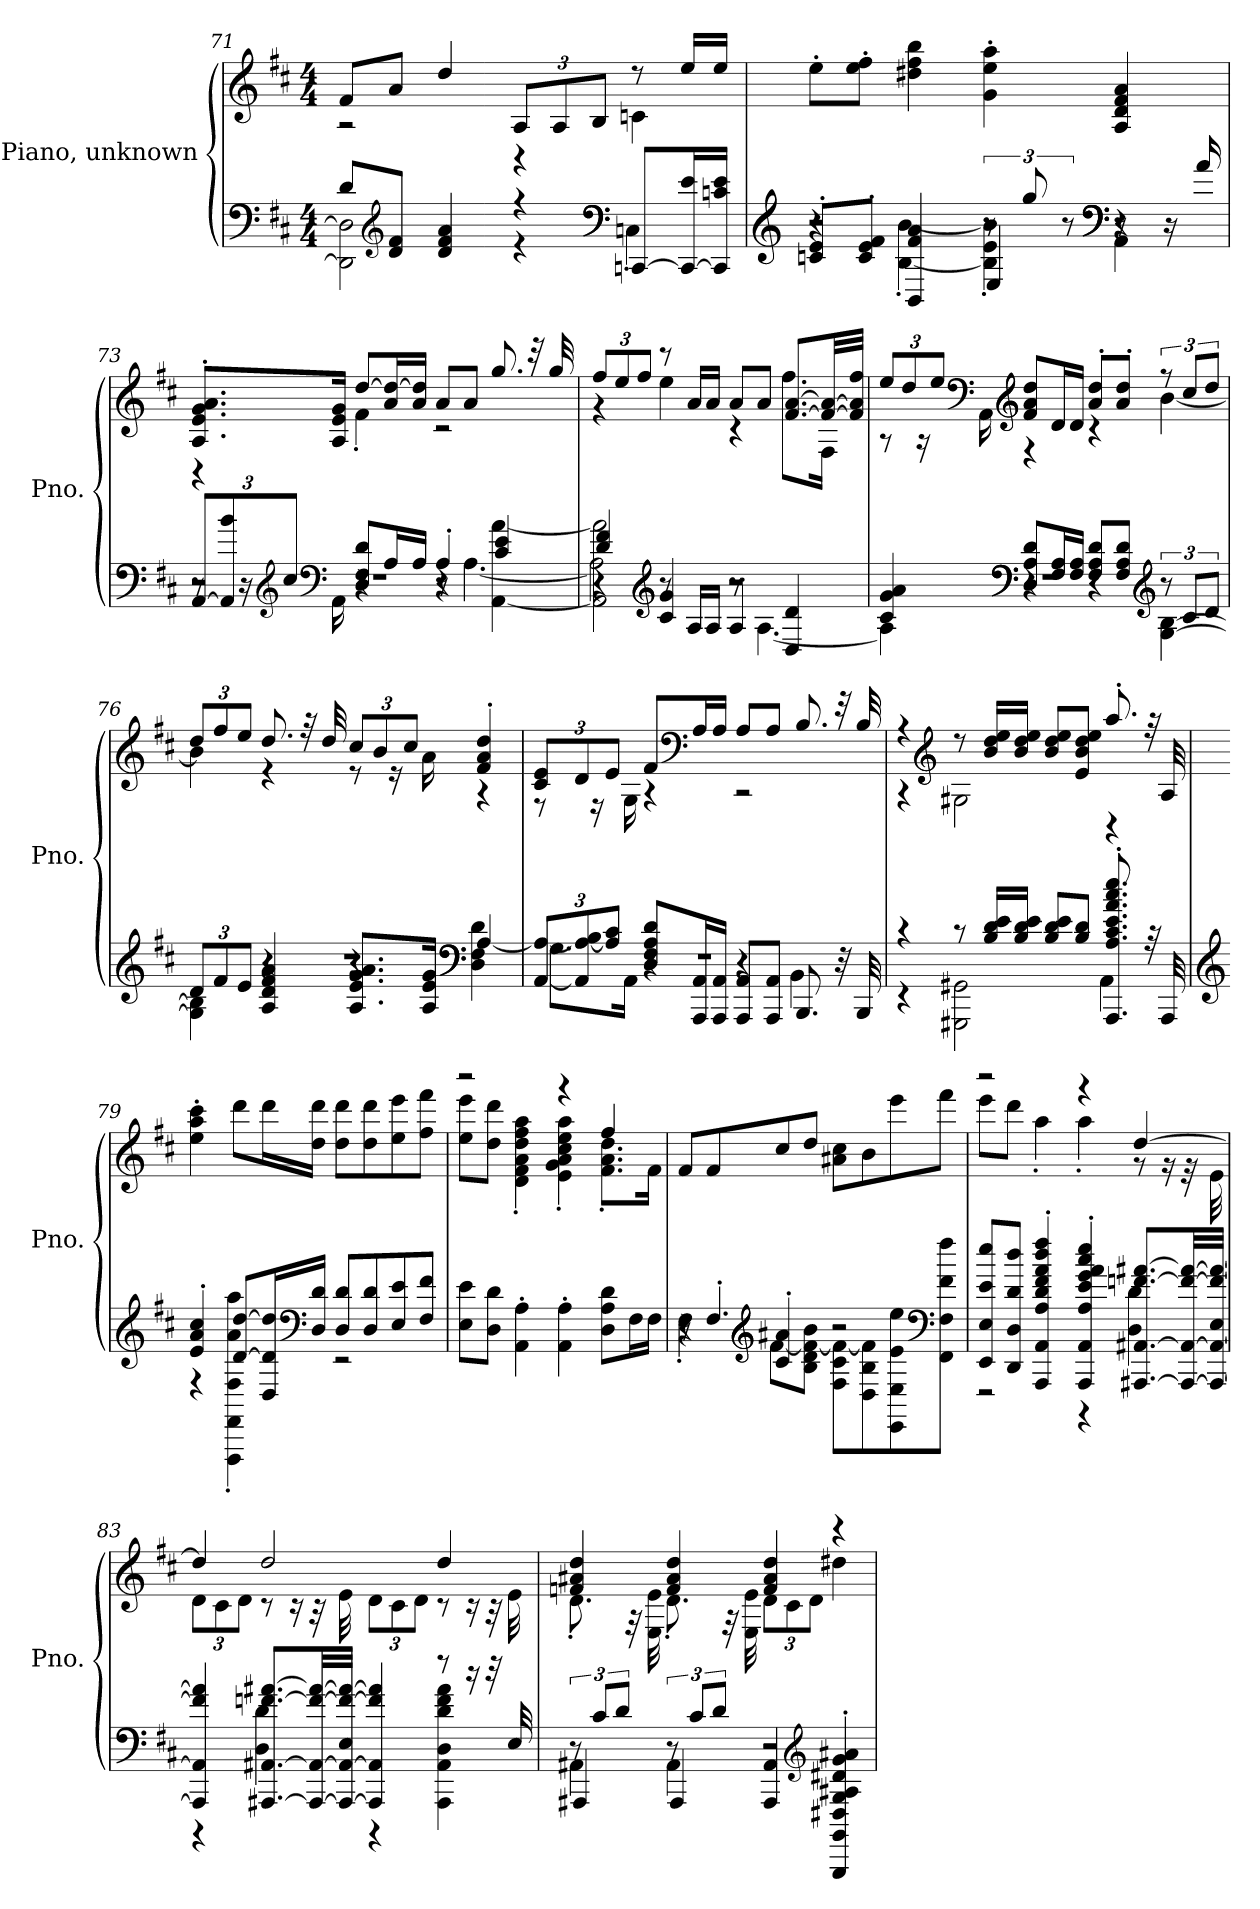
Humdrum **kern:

**kern	**kern
*part1	*part1
*staff2	*staff1
*I"Piano, unknown	*
*I'Pno.	*
*clefF4	*clefG2
*k[f#c#]	*k[f#c#]
*M4/4	*M4/4
=71	=71
*^	*^
8d/L	2DD\] 2D\]	8f#/L	2r
*clefG2	*	*	*
8d/ 8f#/J	.	8a/J	.
4d/ 4f#/ 4a/	.	4dd/	.
*	*	*Xbrackettup	*
4r	4r	12A/L	4r
.	.	12A/	.
.	.	12B/J	.
*clefF4	*	*	*
[8CCn/L	4Cn'\	8r	4cn\
16CC/_ 16e/L	.	16ee/LL	.
16CC/] 16cn/ 16e/JJ	.	16ee/JJ	.
*v	*v	*	*
*	*v	*v
!!LO:LB:g=z
=72	=72
*clefG2	*
*^	*
*	*^	*
8cn/' 8e/'L	4r	2r	8ee'\L
8c/' 8e/' 8f#/'J	.	.	8ee\' 8ff#\'J
4BB/ 4f#/ 4a/	[4B\' [4b\'	.	4dd#X\ 4ff#\ 4bb\
12r	4B\]' 4e\' 4b\]'	4E/	4g\' 4ee\' 4aa\'
12gg/	.	.	.
12r	.	.	.
*clefF4	*	*	*
8r	4AA\	4r	4A/ 4d/ 4f#/ 4a/
16r	.	.	.
16a/	.	.	.
=73	=73	=73	=73
*	*	*Xbrackettup	*
*	*	*^	*^
1r	2r	[12AA/L	8r	8.A/' 8.e/' 8.g/' 8.a/'L	4r
.	.	12AA/] 12b/	.	.	.
.	.	.	16r	.	.
*clefG2	*	*	*	*	*
.	.	12cc#/J	.	.	.
*clefF4	*	*	*	*	*
.	.	.	16AA\	16A/ 16e/ 16g/Jk	.
.	.	8D/ 8F#/ 8d/L	4r	[8dd/L	4f#'\
.	.	16A/L	.	16a/ 16dd/_L	.
.	.	16A/JJ	.	16a/ 16dd/]JJ	.
.	4r	4A'/	8r	8a/L	2r
.	.	.	[4.A\	8a/J	.
.	[4AA\ [4a\	4c#/ 4e/	.	8.gg/	.
.	.	.	.	32r	.
.	.	.	.	32gg/	.
!!LO:LB:g=z	!!
=74	=74	=74	=74	=74	=74
4r	2AA\] 2a\]	4d/ 4f#/	2A\]	12ff#/L	4r
.	.	.	.	12ee/	.
.	.	.	.	12ff#/J	.
*clefG2	*	*	*	*	*
4c#/ 4g/	.	8r	.	8r	4ee\
.	.	16A/LL	.	16a/LL	.
.	.	16A/JJ	.	16a/JJ	.
2r	2r	4A'/	8r	8a/L	4r
.	.	.	[4.A\	8a/J	.
.	.	4D/ 4d/	.	[8.f#/ [8.a/L	8.ff#\L
.	.	.	.	32f#/_ 32a/_LL	16F#\Jk
.	.	.	.	32f#/] 32a/] 32ff#/JJJ	.
*	*	*v	*v	*	*
=75	=75	=75	=75	=75
1r	4c#/ 4g/ 4a/	4A\]	12ee/L	8r
.	.	.	12dd/	.
.	.	.	.	16r
.	.	.	12ee/J	.
*	*	*	*clefF4	*
.	.	.	.	16AA\
*clefF4	*	*	*clefG2	*
.	8D/ 8A/ 8d/L	4r	8f#/ 8a/ 8dd/L	4r
.	16F#/ 16A/L	.	16d/L	.
.	16F#/ 16A/JJ	.	16d/JJ	.
.	8F#/ 8A/ 8d/L	4r	8a/' 8dd/'L	4r
.	8F#/ 8A/ 8d/J	.	8a/' 8dd/'J	.
*clefG2	*	*	*	*
*	*brackettup	*	*brackettup	*
.	12r	[4G\ [4B\	12r	[4b\
.	12c#/L	.	12cc#/L	.
.	12d/J	.	12dd/J	.
!!LO:LB:g=z	!!
=76	=76	=76	=76	=76
*	*Xbrackettup	*	*Xbrackettup	*
1r	12d/L	4G\] 4B\]	12dd/L	4b\]
.	12f#/	.	12ff#/	.
.	12e/J	.	12ee/J	.
.	4A/ 4d/ 4f#/ 4a/	4r	8.dd/	4r
.	.	.	32r	.
.	.	.	32dd/	.
.	8.A/ 8.e/ 8.g/ 8.a/L	4r	12cc#/L	8r
.	.	.	12b/	.
.	.	.	.	16r
.	.	.	12cc#/J	.
.	16A/ 16e/ 16g/Jk	.	.	16a\
*clefF4	*	*	*	*
.	[4A/	4D\ 4F#\ 4d\	4f#/' 4a/' 4dd/'	4r
=77	=77	=77	=77	=77
1r	[12AA/ 12A/_L	8.G\L	12c#/ 12e/L	8r
.	12AA/] 12A/_ 12B/	.	12d/	.
.	.	.	.	16r
.	12A/] 12c#/J	.	12e/J	.
.	.	16AA\Jk	.	16G\
.	8D/ 8F#/ 8A/ 8d/L	4r	8f#/L	4r
*	*	*	*clefF4	*
.	16AAA/ 16AA/L	.	16A/L	.
.	16AAA/ 16AA/JJ	.	16A/JJ	.
.	8AAA/ 8AA/L	4r	8A/L	2r
.	8AAA/ 8AA/J	.	8A/J	.
.	8.BBB/	4BB\	8.B/	.
.	32r	.	32r	.
.	32BBB/	.	32B/	.
*	*v	*v	*	*
!!LO:LB:g=z	!!
=78	=78	=78	=78
4r	4r	4r	4r
*	*	*clefG2	*
8r	2GGG#X\ 2GG#X\	8r	2G#X\
16B/ 16d/ 16e/LL	.	16b/ 16dd/ 16ee/LL	.
16B/ 16d/ 16e/JJ	.	16b/ 16dd/ 16ee/JJ	.
8B/ 8d/ 8e/L	.	8b/ 8dd/ 8ee/L	.
8B/ 8d/J	.	8e/ 8b/ 8dd/ 8ee/J	.
8.AAA/' 8.A/' 8.c#/' 8.e/' 8.a/' 8.cc#/' 8.ee/'	4AA\	8.aa'/	4r
32r	.	32r	.
32AAA/	.	32A/	.
*	*	*v	*v
=79	=79	=79
*clefG2	*	*
4e/' 4a/' 4cc#/'	4r	4ee\' 4aa\' 4ccc#\'
[8d/ [8dd/L	4FFF#\' 4FF#\' 4F#\' 4a\' 4aa\'	8ddd\L
16D/ 16d/] 16dd/]L	.	16ddd\L
*clefF4	*	*
16D/ 16d/JJ	.	16dd\ 16ddd\JJ
8D/ 8d/L	2r	8dd\ 8ddd\L
8D/ 8d/	.	8dd\ 8ddd\
8E/ 8e/	.	8ee\ 8eee\
8F#/ 8f#/J	.	8ff#\ 8fff#\J
*v	*v	*
=80	=80
*	*^
8E\ 8e\L	2r	8ee\ 8eee\L
8D\ 8d\J	.	8dd\ 8ddd\J
4AA\' 4A\'	.	4d\' 4f#\' 4a\' 4dd\' 4ff#\' 4aa\'
4AA\' 4A\'	4r	4e\' 4g\' 4a\' 4cc#\' 4ee\' 4aa\'
8D\ 8A\ 8d\L	4ff#/	8.f#\' 8.a\' 8.dd\'L
16F#\L	.	.
16F#\JJ	.	16f#\Jk
*	*v	*v
!!LO:PB:g=z
=81	=81
*^	*
*	*^	*
4r	4F#'\	8r	8f#/L
.	.	4.F#'/	8f#/
*clefG2	*	*	*
4c#/' 4a#X/'	[8f#\L	.	8cc#/
.	8B\ 8d\ 8f#\_ 8b\J	.	8dd/J
2r	8F#\ 8c#\ 8f#\_L	2r	8a#X\ 8cc#\L
.	8D\ 8B\ 8f#\]	.	8b\
.	8EE\ 8E\ 8e\ 8ee\	.	8eee\
*clefF4	*	*	*
.	8FF#\ 8F#\ 8f#\ 8ff#\J	.	8fff#\J
*	*v	*v	*
=82	=82	=82
*	*	*^
8EE/ 8E/ 8e/ 8ee/L	2r	2r	8eee\L
8DD/ 8D/ 8d/ 8dd/J	.	.	8ddd\J
4AAA/' 4AA/' 4A/' 4d/' 4f#/' 4a/' 4dd/' 4ff#/'	.	.	4aa'\
4AAA/' 4AA/' 4A/' 4e/' 4g/' 4a/' 4cc#/' 4ee/'	4r	4r	4aa'\
[8.AAA#X/ [8.AA#X/ [8.fn/ [8.a#X/L	4D\ 4d\	[4dd/	8r
.	.	.	16r
32AAA#/_ 32AA#/_ 32f/_ 32a#/_LL	.	.	32r
32AAA#/_ 32AA#/_ 32E/ 32f/_ 32a#/_JJJ	.	.	32e\
!!LO:LB:g=z	!!
=83	=83	=83	=83
4AAA#/] 4AA#/] 4f/] 4a#/]	4r	4dd/]	12d\L
.	.	.	12c#\
.	.	.	12d\J
[8.AAA#X/ [8.AA#X/ [8.fn/ [8.a#X/L	4D\ 4d\	2dd/	8r
.	.	.	16r
32AAA#/_ 32AA#/_ 32f/_ 32a#/_LL	.	.	32r
32AAA#/_ 32AA#/_ 32E/ 32f/_ 32a#/_JJJ	.	.	32e\
4AAA#/] 4AA#/] 4f/] 4a#/]	4r	.	12d\L
.	.	.	12c#\
.	.	.	12d\J
8r	4AAA#\ 4AA#\ 4D\ 4d\ 4f\ 4a#\	4dd/	8r
16r	.	.	16r
32r	.	.	32r
32E/	.	.	32e\
*v	*v	*	*
=84	=84	=84
*brackettup	*	*
*^	*	*
*	*^	*	*
12r	4AA#X\	4AAA#X/	4fn/ 4a#X/ 4dd/	8.d'\
12c#/L	.	.	.	.
12d/J	.	.	.	.
.	.	.	.	32r
.	.	.	.	32E\ 32e\
12r	4AA#\	4AAA#/	4f/ 4a#/ 4dd/	8.d'\
12c#/L	.	.	.	.
12d/J	.	.	.	.
.	.	.	.	32r
.	.	.	.	32E\ 32e\
4AAA#/ 4AA#/	2r	2r	4f/ 4a#/ 4dd/	12d\L
.	.	.	.	12c#\
.	.	.	.	12d\J
*clefG2	*	*	*	*
4GGG/' 4GG/' 4D#X/' 4G/' 4A#X/' 4d#X/' 4g/' 4a#X/'	.	.	4r	4dd#X\
*v	*v	*v	*	*
*	*v	*v
=	=
*-	*-
